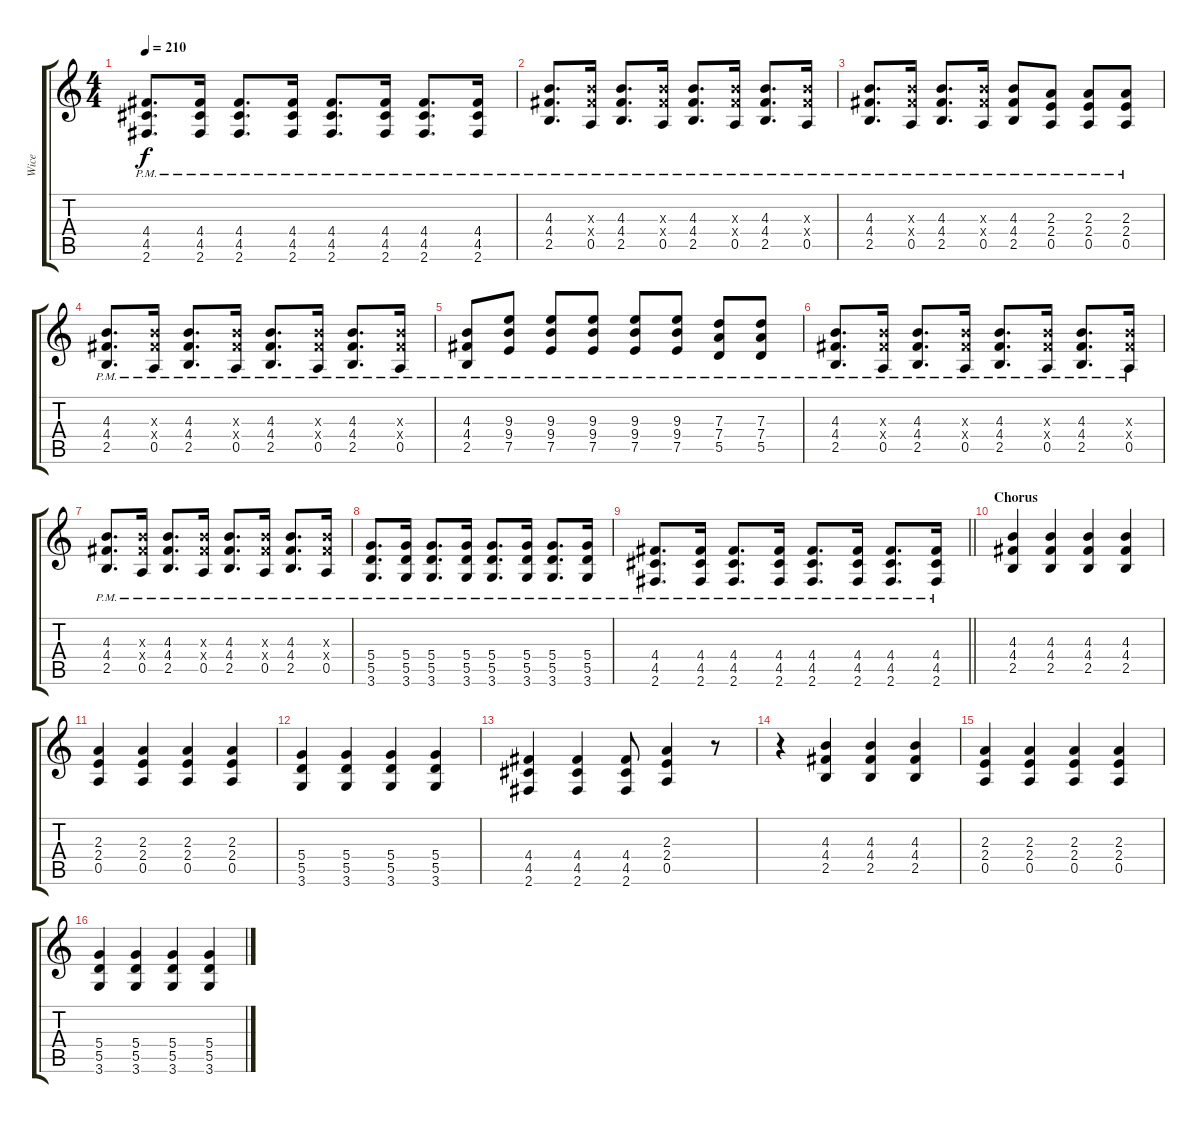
\track ("Wice" "Wice") {instrument distortionguitar}
\staff {score tabs}
\tuning (E4 B3 G3 D3 A2 E2) {hide}
\ts (4 4)
\tempo 210
\clef g2
\ks c
(4.4{pm} 4.5{pm} 2.6{pm}).8{d dy f} (4.4{pm} 4.5{pm} 2.6{pm}).16 (4.4{pm} 4.5{pm} 2.6{pm}).8{d} (4.4{pm} 4.5{pm} 2.6{pm}).16 (4.4{pm} 4.5{pm} 2.6{pm}).8{d} (4.4{pm} 4.5{pm} 2.6{pm}).16 (4.4{pm} 4.5{pm} 2.6{pm}).8{d} (4.4{pm} 4.5{pm} 2.6{pm}).16 |
(4.3{pm} 4.4{pm} 2.5{pm}).8{d} (4.3{x} 4.4{x} 0.5{pm}).16 (4.3{pm} 4.4{pm} 2.5{pm}).8{d} (4.3{x} 4.4{x} 0.5{pm}).16 (4.3{pm} 4.4{pm} 2.5{pm}).8{d} (4.3{x} 4.4{x} 0.5{pm}).16 (4.3{pm} 4.4{pm} 2.5{pm}).8{d} (4.3{x} 4.4{x} 0.5{pm}).16 |
(4.3{pm} 4.4{pm} 2.5{pm}).8{d} (4.3{x} 4.4{x} 0.5{pm}).16 (4.3{pm} 4.4{pm} 2.5{pm}).8{d} (4.3{x} 4.4{x} 0.5{pm}).16 (4.3{pm} 4.4{pm} 2.5{pm}).8 (2.3{pm} 2.4{pm} 0.5{pm}).8 (2.3{pm} 2.4{pm} 0.5{pm}).8 (2.3{pm} 2.4{pm} 0.5{pm}).8 |
(4.3{pm} 4.4{pm} 2.5{pm}).8{d} (4.3{x} 4.4{x} 0.5{pm}).16 (4.3{pm} 4.4{pm} 2.5{pm}).8{d} (4.3{x} 4.4{x} 0.5{pm}).16 (4.3{pm} 4.4{pm} 2.5{pm}).8{d} (4.3{x} 4.4{x} 0.5{pm}).16 (4.3{pm} 4.4{pm} 2.5{pm}).8{d} (4.3{x} 4.4{x} 0.5{pm}).16 |
(4.3{pm} 4.4{pm} 2.5{pm}).8 (9.3{pm} 9.4{pm} 7.5{pm}).8 (9.3{pm} 9.4{pm} 7.5{pm}).8 (9.3 9.4{pm} 7.5{pm}).8 (9.3{pm} 9.4{pm} 7.5{pm}).8 (9.3{pm} 9.4{pm} 7.5{pm}).8 (7.3{pm} 7.4{pm} 5.5{pm}).8 (7.3{pm} 7.4{pm} 5.5{pm}).8 |
(4.3{pm} 4.4{pm} 2.5{pm}).8{d} (4.3{x} 4.4{x} 0.5{pm}).16 (4.3{pm} 4.4{pm} 2.5{pm}).8{d} (4.3{x} 4.4{x} 0.5{pm}).16 (4.3{pm} 4.4{pm} 2.5{pm}).8{d} (4.3{x} 4.4{x} 0.5{pm}).16 (4.3{pm} 4.4{pm} 2.5{pm}).8{d} (4.3{x} 4.4{x} 0.5{pm}).16 |
(4.3{pm} 4.4{pm} 2.5{pm}).8{d} (4.3{x} 4.4{x} 0.5{pm}).16 (4.3{pm} 4.4{pm} 2.5{pm}).8{d} (4.3{x} 4.4{x} 0.5{pm}).16 (4.3{pm} 4.4{pm} 2.5{pm}).8{d} (4.3{x} 4.4{x} 0.5{pm}).16 (4.3{pm} 4.4{pm} 2.5{pm}).8{d} (4.3{x} 4.4{x} 0.5{pm}).16 |
(5.4{pm} 5.5{pm} 3.6{pm}).8{d} (5.4{pm} 5.5{pm} 3.6{pm}).16 (5.4{pm} 5.5{pm} 3.6{pm}).8{d} (5.4{pm} 5.5{pm} 3.6{pm}).16 (5.4{pm} 5.5{pm} 3.6{pm}).8{d} (5.4{pm} 5.5{pm} 3.6{pm}).16 (5.4{pm} 5.5{pm} 3.6{pm}).8{d} (5.4{pm} 5.5{pm} 3.6{pm}).16 |
\barLineRight lightlight
(4.4{pm} 4.5{pm} 2.6{pm}).8{d} (4.4{pm} 4.5{pm} 2.6{pm}).16 (4.4{pm} 4.5{pm} 2.6{pm}).8{d} (4.4{pm} 4.5{pm} 2.6{pm}).16 (4.4{pm} 4.5{pm} 2.6{pm}).8{d} (4.4{pm} 4.5{pm} 2.6{pm}).16 (4.4{pm} 4.5{pm} 2.6{pm}).8{d} (4.4{pm} 4.5{pm} 2.6{pm}).16 |
\section ("" "Chorus")
(4.3 4.4 2.5).4 (4.3 4.4 2.5).4 (4.3 4.4 2.5).4 (4.3 4.4 2.5).4 |
(2.3 2.4 0.5).4 (2.3 2.4 0.5).4 (2.3 2.4 0.5).4 (2.3 2.4 0.5).4 |
(5.4 5.5 3.6).4 (5.4 5.5 3.6).4 (5.4 5.5 3.6).4 (5.4 5.5 3.6).4 |
(4.4 4.5 2.6).4 (4.4 4.5 2.6).4 (4.4 4.5 2.6).8 (2.3 2.4 0.5).4 r.8 |
r.4 (4.3 4.4 2.5).4 (4.3 4.4 2.5).4 (4.3 4.4 2.5).4 |
(2.3 2.4 0.5).4 (2.3 2.4 0.5).4 (2.3 2.4 0.5).4 (2.3 2.4 0.5).4 |
(5.4 5.5 3.6).4 (5.4 5.5 3.6).4 (5.4 5.5 3.6).4 (5.4 5.5 3.6).4
